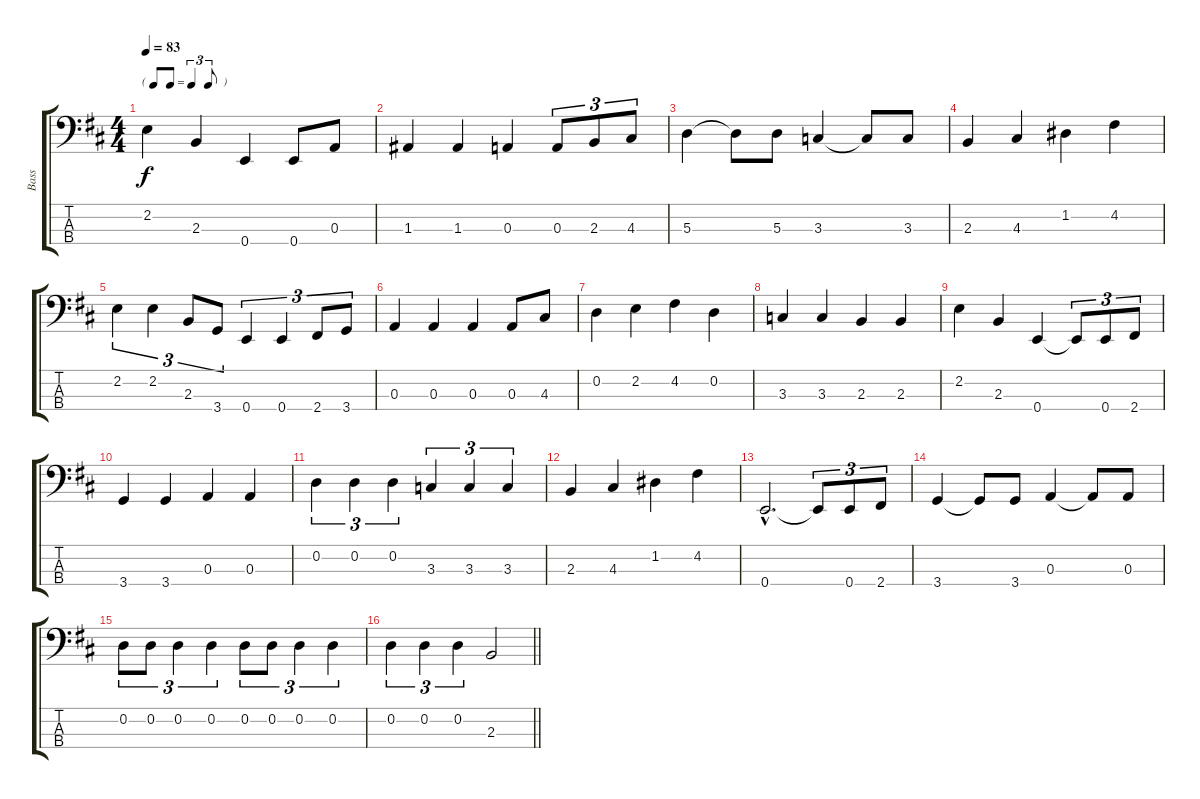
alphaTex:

\track ("Bass" "Bass") {instrument acousticbass}
\staff {score tabs}
\tuning (G2 D2 A1 E1) {hide}
\ts (4 4)
\tf triplet8th
\tempo 83
\clef f4
\ks d
2.2.4{dy f} 2.3.4 0.4.4 0.4.8 0.3.8 |
1.3.4 1.3.4 0.3.4 0.3.8{tu (3 2)} 2.3.8{tu (3 2)} 4.3.8{tu (3 2)} |
5.3.4 5.3{t}.8 5.3.8 3.3.4 3.3{t}.8 3.3.8 |
2.3.4 4.3.4 1.2.4 4.2.4 |
2.2.4{tu (3 2)} 2.2.4{tu (3 2)} 2.3.8{tu (3 2)} 3.4.8{tu (3 2)} 0.4.4{tu (3 2)} 0.4.4{tu (3 2)} 2.4.8{tu (3 2)} 3.4.8{tu (3 2)} |
0.3.4 0.3.4 0.3.4 0.3.8 4.3.8 |
0.2.4 2.2.4 4.2.4 0.2.4 |
3.3.4 3.3.4 2.3.4 2.3.4 |
2.2.4 2.3.4 0.4.4 0.4{t}.8{tu (3 2)} 0.4.8{tu (3 2)} 2.4.8{tu (3 2)} |
3.4.4 3.4.4 0.3.4 0.3.4 |
0.2.4{tu (3 2)} 0.2.4{tu (3 2)} 0.2.4{tu (3 2)} 3.3.4{tu (3 2)} 3.3.4{tu (3 2)} 3.3.4{tu (3 2)} |
2.3.4 4.3.4 1.2.4 4.2.4 |
0.4{hac}.2{d} 0.4{t}.8{tu (3 2)} 0.4.8{tu (3 2)} 2.4.8{tu (3 2)} |
3.4.4 3.4{t}.8 3.4.8 0.3.4 0.3{t}.8 0.3.8 |
0.2.8{tu (3 2)} 0.2.8{tu (3 2)} 0.2.4{tu (3 2)} 0.2.4{tu (3 2)} 0.2.8{tu (3 2)} 0.2.8{tu (3 2)} 0.2.4{tu (3 2)} 0.2.4{tu (3 2)} |
\barLineRight lightlight
0.2.4{tu (3 2)} 0.2.4{tu (3 2)} 0.2.4{tu (3 2)} 2.3.2
